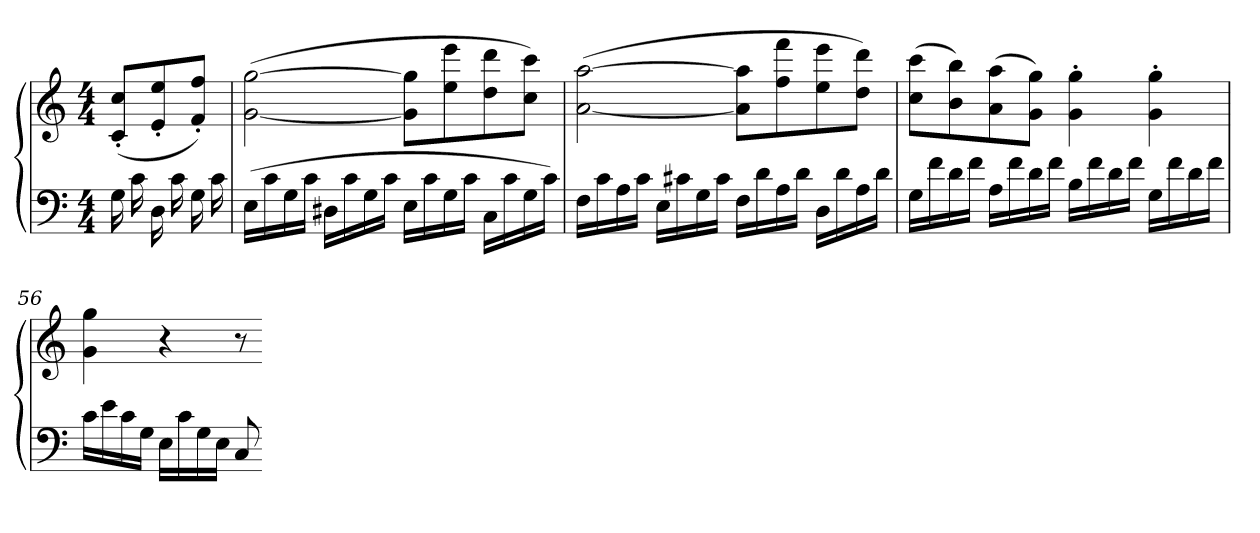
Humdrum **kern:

**kern	**kern
*part1	*part1
*staff2	*staff1
*clefF4	*clefG2
*k[]	*k[]
*C:	*C:
*M4/4	*M4/4
=	=
16G	(8c' 8cc'L
16c	.
16D	8e' 8ee'
16c	.
16G	8f' 8ff'J)
16c	.
=53	=53
(16ELL	([2g [2gg
16c	.
16G	.
16cJJ	.
16D#XLL	.
16c	.
16G	.
16cJJ	.
16ELL	8g] 8gg]L
16c	.
16G	8ee 8eee
16cJJ	.
16CLL	8dd 8ddd
16c	.
16G	8cc 8cccJ)
16cJJ)	.
=54	=54
16FLL	([2a [2aa
16c	.
16A	.
16cJJ	.
16ELL	.
16c#X	.
16G	.
16c#JJ	.
16FLL	8a] 8aa]L
16d	.
16A	8ff 8fff
16dJJ	.
16DLL	8ee 8eee
16d	.
16A	8dd 8dddJ)
16dJJ	.
=55	=55
16GLL	(8cc 8cccL
16f	.
16d	8b 8bb)
16fJJ	.
16ALL	(8a 8aa
16f	.
16d	8g 8ggJ)
16fJJ	.
16BLL	4g' 4gg'
16f	.
16d	.
16fJJ	.
16GLL	4g' 4gg'
16f	.
16d	.
16fJJ	.
=56	=56
16cLL	4g 4gg
16e	.
16c	.
16GJJ	.
16ELL	4r
16c	.
16G	.
16EJJ	.
8C	8r
=-	=-
*-	*-
